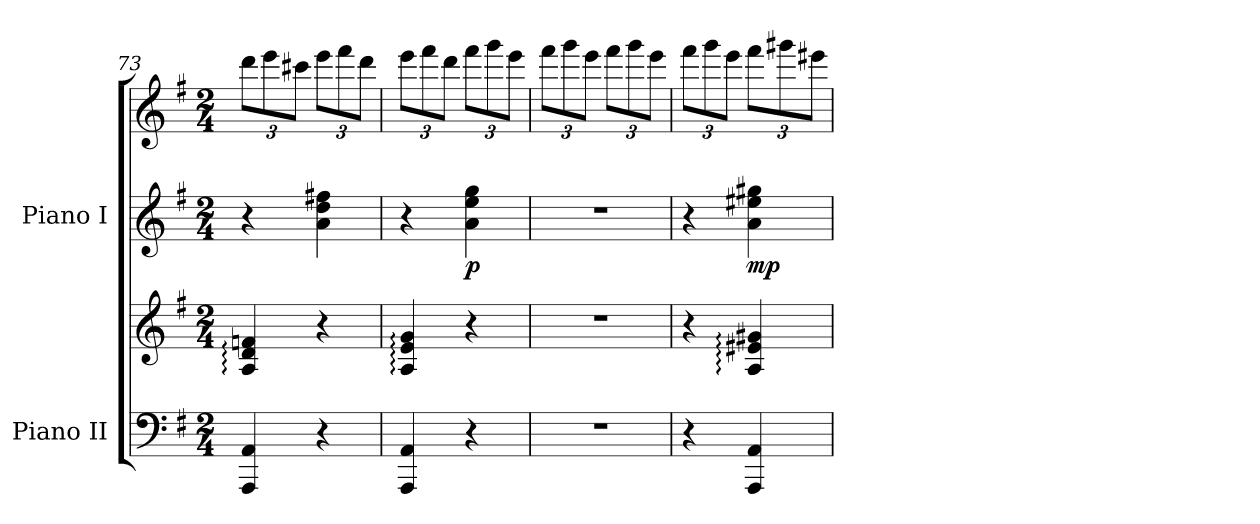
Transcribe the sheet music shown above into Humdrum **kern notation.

**kern	**kern	**kern	**kern	**dynam
*part2	*part2	*part1	*part1	*part1
*staff4	*staff3	*staff2	*staff1	*staff1/2
*I"Piano II	*	*I"Piano I	*	*
*I'Pno. II	*	*I'Pno. I	*	*
*clefF4	*clefG2	*clefG2	*clefG2	*
*k[f#]	*k[f#]	*k[f#]	*k[f#]	*
*M2/4	*M2/4	*M2/4	*M2/4	*
*	*	*	*Xbrackettup	*
=73	=73	=73	=73	=73
4AAA!/ 4AA!/	4A!/: 4d!/: 4fn!/:	4r	12ddd\L	.
.	.	.	12eee\	.
.	.	.	12ccc#X\J	.
4r	4r	4a\ 4dd\ 4ff#X\	12eee\L	.
.	.	.	12fff#\	.
.	.	.	12ddd\J	.
!!LO:LB:g=z
=74	=74	=74	=74	=74
4AAA!/ 4AA!/	4A!/: 4e!/: 4g!/:	4r	12eee\L	.
.	.	.	12fff#\	.
.	.	.	12ddd\J	.
!	!	!	!	!LO:DY:b=2
4r	4r	4a\ 4ee\ 4gg\	12fff#\L	p
.	.	.	12ggg\	.
.	.	.	12eee\J	.
=75	=75	=75	=75	=75
2r	2r	2r	12fff#\L	.
.	.	.	12ggg\	.
.	.	.	12eee\J	.
.	.	.	12fff#\L	.
.	.	.	12ggg\	.
.	.	.	12eee\J	.
=76	=76	=76	=76	=76
4r	4r	4r	12fff#\L	.
.	.	.	12ggg\	.
.	.	.	12eee\J	.
!	!	!	!	!LO:DY:b=2
4AAA!/ 4AA!/	4A!/: 4e#X!/: 4g#X!/:	4a\ 4ee#X\ 4gg#X\	12fff#\L	mp
.	.	.	12ggg#X\	.
.	.	.	12eee#X\J	.
=	=	=	=	=
*-	*-	*-	*-	*-
